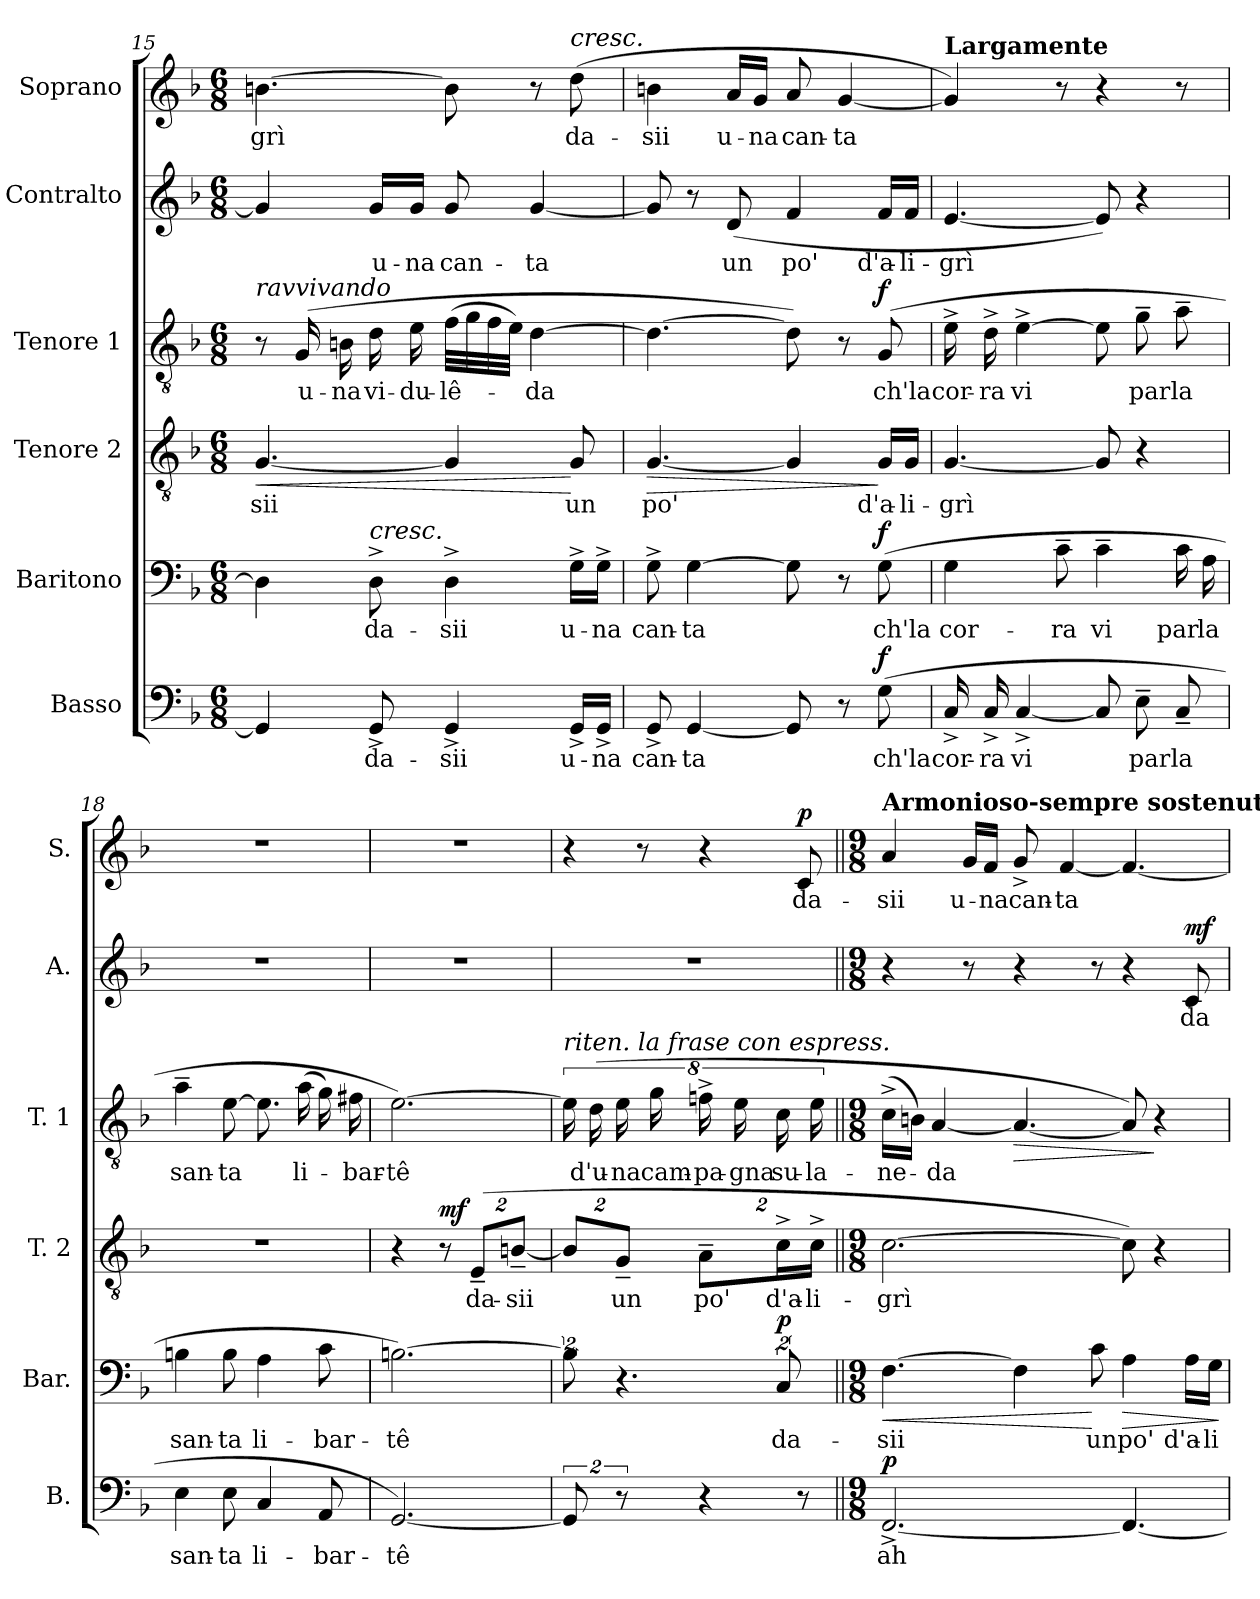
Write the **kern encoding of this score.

**kern	**text	**dynam	**kern	**text	**dynam	**kern	**text	**dynam	**kern	**text	**dynam	**kern	**text	**dynam	**kern	**text	**dynam
*part6	*part6	*part6	*part5	*part5	*part5	*part4	*part4	*part4	*part3	*part3	*part3	*part2	*part2	*part2	*part1	*part1	*part1
*staff6	*staff6	*staff6	*staff5	*staff5	*staff5	*staff4	*staff4	*staff4	*staff3	*staff3	*staff3	*staff2	*staff2	*staff2	*staff1	*staff1	*staff1
*I"Basso	*	*	*I"Baritono	*	*	*I"Tenore 2	*	*	*I"Tenore 1	*	*	*I"Contralto	*	*	*I"Soprano	*	*
*I'B.	*	*	*I'Bar.	*	*	*I'T. 2	*	*	*I'T. 1	*	*	*I'A.	*	*	*I'S.	*	*
*clefF4	*	*	*clefF4	*	*	*clefGv2	*	*	*clefGv2	*	*	*clefG2	*	*	*clefG2	*	*
*k[b-]	*	*	*k[b-]	*	*	*k[b-]	*	*	*k[b-]	*	*	*k[b-]	*	*	*k[b-]	*	*
*M6/8	*	*	*M6/8	*	*	*M6/8	*	*	*M6/8	*	*	*M6/8	*	*	*M6/8	*	*
=15	=15	=15	=15	=15	=15	=15	=15	=15	=15	=15	=15	=15	=15	=15	=15	=15	=15
!	!	!	!	!	!	!	!	!	!LO:TX:a:i:t=ravvivando	!	!	!	!	!	!	!	!
!	!	!	!	!	!	!	!LO:LY:b	!LO:HP:b	!	!	!	!	!	!	!	!LO:LY:b	!
4GG/]	.	.	4D\]	.	.	[4.G/	-sii	<	8r	.	.	4g/]	.	.	[4.bn\	-grì	.
!	!	!	!	!	!	!	!	!	!	!LO:LY:b	!	!	!	!	!	!	!
.	.	.	.	.	.	.	.	.	(>16G/	u-	.	.	.	.	.	.	.
!	!	!	!	!	!	!	!	!	!	!LO:LY:b	!	!	!	!	!	!	!
.	.	.	.	.	.	.	.	.	16Bn\	-na	.	.	.	.	.	.	.
!	!	!	!LO:TX:a:i:t=cresc.	!	!	!	!	!	!	!	!	!	!	!	!	!	!
!	!LO:LY:b	!	!	!LO:LY:b	!	!	!	!	!	!LO:LY:b	!	!	!LO:LY:b	!	!	!	!
8GG^/	da-	.	8D^\	da-	.	.	.	.	16d\	vi-	.	16g/LL	u-	.	.	.	.
!	!	!	!	!	!	!	!	!	!	!LO:LY:b	!	!	!LO:LY:b	!	!	!	!
.	.	.	.	.	.	.	.	.	16e\	-du-	.	16g/JJ	-na	.	.	.	.
!	!LO:LY:b	!	!	!LO:LY:b	!	!	!	!	!	!LO:LY:b	!	!	!LO:LY:b	!	!	!	!
4GG^/	-sii	.	4D^\	-sii	.	4G/]	.	.	(>32f\LLL	-lê-	.	8g/	can-	.	8b\]	.	.
.	.	.	.	.	.	.	.	.	32g\	.	.	.	.	.	.	.	.
.	.	.	.	.	.	.	.	.	32f\	.	.	.	.	.	.	.	.
.	.	.	.	.	.	.	.	.	32e\JJJ)	.	.	.	.	.	.	.	.
!	!	!	!	!	!	!	!	!	!	!LO:LY:b	!	!	!LO:LY:b	!	!	!	!
.	.	.	.	.	.	.	.	.	[4d\	-da	.	[4g/	-ta	.	8r	.	.
!	!	!	!	!	!	!	!	!	!	!	!	!	!	!	!LO:TX:a:i:t=cresc.	!	!
!	!LO:LY:b	!	!	!LO:LY:b	!	!	!LO:LY:b	!	!	!	!	!	!	!	!	!LO:LY:b	!
16GG^/LL	u-	.	16G^\LL	u-	.	8G/	un	[	.	.	.	.	.	.	(>8dd\	da-	.
!	!LO:LY:b	!	!	!LO:LY:b	!	!	!	!	!	!	!	!	!	!	!	!	!
16GG^/JJ	-na	.	16G^\JJ	-na	.	.	.	.	.	.	.	.	.	.	.	.	.
=16	=16	=16	=16	=16	=16	=16	=16	=16	=16	=16	=16	=16	=16	=16	=16	=16	=16
!	!LO:LY:b	!	!	!LO:LY:b	!	!	!LO:LY:b	!LO:HP:b	!	!	!	!	!	!	!	!LO:LY:b	!
8GG^/	can-	.	8G^\	can-	.	[4.G/	po'	>	4.d\_	.	.	8g/]	.	.	4bn\	-sii	.
!	!LO:LY:b	!	!	!LO:LY:b	!	!	!	!	!	!	!	!	!	!	!	!	!
[4GG/	-ta	.	[4G\	-ta	.	.	.	.	.	.	.	8r	.	.	.	.	.
!	!	!	!	!	!	!	!	!	!	!	!	!	!LO:LY:b	!	!	!LO:LY:b	!
.	.	.	.	.	.	.	.	.	.	.	.	(>8d/	un	.	16a/LL	u-	.
!	!	!	!	!	!	!	!	!	!	!	!	!	!	!	!	!LO:LY:b	!
.	.	.	.	.	.	.	.	.	.	.	.	.	.	.	16g/JJ	-na	.
!	!	!	!	!	!	!	!	!	!	!	!	!	!LO:LY:b	!	!	!LO:LY:b	!
8GG/]	.	.	8G\]	.	.	4G/]	.	.	8d\])	.	.	4f/	po'	.	8a/	can-	.
!	!	!	!	!	!	!	!	!	!	!	!	!	!	!	!	!LO:LY:b	!
8r	.	.	8r	.	.	.	.	.	8r	.	.	.	.	.	[4g/	-ta	.
!	!LO:LY:b	!LO:DY:a	!	!LO:LY:b	!LO:DY:a	!	!LO:LY:b	!	!	!LO:LY:b	!LO:DY:a	!	!LO:LY:b	!	!	!	!
(>8G\	ch'la	f	(>8G\	ch'la	f	16G/LL	d'a-	]	(>8G/	ch'la	f	16f/LL	d'a-	.	.	.	.
!	!	!	!	!	!	!	!LO:LY:b	!	!	!	!	!	!LO:LY:b	!	!	!	!
.	.	.	.	.	.	16G/JJ	-li-	.	.	.	.	16f/JJ	-li-	.	.	.	.
=17	=17	=17	=17	=17	=17	=17	=17	=17	=17	=17	=17	=17	=17	=17	=17	=17	=17
!	!	!	!	!	!	!	!	!	!	!	!	!	!	!	!LO:TX:a:B:t=Largamente	!	!
!	!LO:LY:b	!	!	!LO:LY:b	!	!	!LO:LY:b	!	!	!LO:LY:b	!	!	!LO:LY:b	!	!	!	!
16C^/	cor-	.	4G\	cor-	.	[4.G/	-grì	.	16e^\	cor-	.	[4.e/	-grì	.	4g/])	.	.
!	!LO:LY:b	!	!	!	!	!	!	!	!	!LO:LY:b	!	!	!	!	!	!	!
16C^/	-ra	.	.	.	.	.	.	.	16d^\	-ra	.	.	.	.	.	.	.
!	!LO:LY:b	!	!	!	!	!	!	!	!	!LO:LY:b	!	!	!	!	!	!	!
[4C^/	vi	.	.	.	.	.	.	.	[4e^\	vi	.	.	.	.	.	.	.
!	!	!	!	!LO:LY:b	!	!	!	!	!	!	!	!	!	!	!	!	!
.	.	.	8c~\	-ra	.	.	.	.	.	.	.	.	.	.	8r	.	.
!	!	!	!	!LO:LY:b	!	!	!	!	!	!	!	!	!	!	!	!	!
8C/]	.	.	4c~\	vi	.	8G/]	.	.	8e\]	.	.	8e/])	.	.	4r	.	.
!	!LO:LY:b	!	!	!	!	!	!	!	!	!LO:LY:b	!	!	!	!	!	!	!
8E~\	par	.	.	.	.	4r	.	.	8g~\	par	.	4r	.	.	.	.	.
!	!LO:LY:b	!	!	!LO:LY:b	!	!	!	!	!	!LO:LY:b	!	!	!	!	!	!	!
8C~/	la	.	16c\	par	.	.	.	.	8a~\	la	.	.	.	.	8r	.	.
!	!	!	!	!LO:LY:b	!	!	!	!	!	!	!	!	!	!	!	!	!
.	.	.	16A\	la	.	.	.	.	.	.	.	.	.	.	.	.	.
!!LO:LB:g=z
=18	=18	=18	=18	=18	=18	=18	=18	=18	=18	=18	=18	=18	=18	=18	=18	=18	=18
!	!LO:LY:b	!	!	!LO:LY:b	!	!	!	!	!	!LO:LY:b	!	!	!	!	!	!	!
4E\	san-	.	4Bn\	san-	.	2.r	.	.	4a~\	san-	.	2.r	.	.	2.r	.	.
!	!LO:LY:b	!	!	!LO:LY:b	!	!	!	!	!	!LO:LY:b	!	!	!	!	!	!	!
8E\	-ta	.	8B\	-ta	.	.	.	.	[8e\	-ta	.	.	.	.	.	.	.
!	!LO:LY:b	!	!	!LO:LY:b	!	!	!	!	!	!	!	!	!	!	!	!	!
4C/	li-	.	4A\	li-	.	.	.	.	8.e\]	.	.	.	.	.	.	.	.
!	!	!	!	!	!	!	!	!	!	!LO:LY:b	!	!	!	!	!	!	!
.	.	.	.	.	.	.	.	.	(>16a\	li-	.	.	.	.	.	.	.
!	!LO:LY:b	!	!	!LO:LY:b	!	!	!	!	!	!	!	!	!	!	!	!	!
8AA/	-bar-	.	8c\	-bar-	.	.	.	.	16g\)	.	.	.	.	.	.	.	.
!	!	!	!	!	!	!	!	!	!	!LO:LY:b	!	!	!	!	!	!	!
.	.	.	.	.	.	.	.	.	16f#X\	-bar-	.	.	.	.	.	.	.
=19	=19	=19	=19	=19	=19	=19	=19	=19	=19	=19	=19	=19	=19	=19	=19	=19	=19
!	!LO:LY:b	!	!	!LO:LY:b	!	!	!	!	!	!LO:LY:b	!	!	!	!	!	!	!
[2.GG/)	-tê	.	[2.Bn\)	-tê	.	4r	.	.	[2.e\)	-tê	.	2.r	.	.	2.r	.	.
!	!	!	!	!	!	!	!	!LO:DY:a	!	!	!	!	!	!	!	!	!
.	.	.	.	.	.	8r	.	mf	.	.	.	.	.	.	.	.	.
!	!	!	!	!	!	!	!LO:LY:b	!	!	!	!	!	!	!	!	!	!
.	.	.	.	.	.	(>16%3E~/L	da-	.	.	.	.	.	.	.	.	.	.
!	!	!	!	!	!	!	!LO:LY:b	!	!	!	!	!	!	!	!	!	!
.	.	.	.	.	.	[16%3Bn~/J	-sii	.	.	.	.	.	.	.	.	.	.
=20	=20	=20	=20	=20	=20	=20	=20	=20	=20	=20	=20	=20	=20	=20	=20	=20	=20
!	!	!	!	!	!	!	!	!	!LO:TX:a:i:t=riten. la frase con espress.	!	!	!	!	!	!	!	!
16%3GG/]	.	.	16%3B\]	.	.	16%3Bn/L]	.	.	32%3e\]	.	.	2.r	.	.	4r	.	.
!	!	!	!	!	!	!	!	!	!	!LO:LY:b	!	!	!	!	!	!	!
.	.	.	.	.	.	.	.	.	(>32%3d\	d'u-	.	.	.	.	.	.	.
!	!	!	!	!	!	!	!LO:LY:b	!	!	!LO:LY:b	!	!	!	!	!	!	!
16%3r	.	.	4.r	.	.	16%3G~/J	un	.	32%3e\	-na	.	.	.	.	.	.	.
.	.	.	.	.	.	.	.	.	.	.	.	.	.	.	8r	.	.
!	!	!	!	!	!	!	!	!	!	!LO:LY:b	!	!	!	!	!	!	!
.	.	.	.	.	.	.	.	.	32%3g\	cam-	.	.	.	.	.	.	.
!	!	!	!	!	!	!	!LO:LY:b	!	!	!LO:LY:b	!	!	!	!	!	!	!
4r	.	.	.	.	.	16%3A~\L	po'	.	32%3fn^\	-pa-	.	.	.	.	4r	.	.
!	!	!	!	!	!	!	!	!	!	!LO:LY:b	!	!	!	!	!	!	!
.	.	.	.	.	.	.	.	.	32%3e\	-gna	.	.	.	.	.	.	.
!	!	!	!	!LO:LY:b	!LO:DY:a	!	!LO:LY:b	!	!	!LO:LY:b	!	!	!	!	!	!	!
.	.	.	16%3C/	da-	p	32%3c^\L	d'a-	.	32%3c\	su-	.	.	.	.	.	.	.
!	!	!	!	!	!	!	!	!	!	!	!	!	!	!	!	!LO:LY:b	!LO:DY:a
8r	.	.	.	.	.	.	.	.	.	.	.	.	.	.	8c/	da-	p
!	!	!	!	!	!	!	!LO:LY:b	!	!	!LO:LY:b	!	!	!	!	!	!	!
.	.	.	.	.	.	32%3c^\JJ	-li-	.	32%3e\	-la-	.	.	.	.	.	.	.
=21||	=21||	=21||	=21||	=21||	=21||	=21||	=21||	=21||	=21||	=21||	=21||	=21||	=21||	=21||	=21||	=21||	=21||
*M9/8	*	*	*M9/8	*	*	*M9/8	*	*	*M9/8	*	*	*M9/8	*	*	*M9/8	*	*
!	!	!	!	!	!	!	!	!	!	!	!	!	!	!	!LO:TX:a:B:t=Armonioso-sempre sostenuto	!	!
!	!LO:LY:b	!LO:DY:a	!	!LO:LY:b	!LO:HP:b	!	!LO:LY:b	!	!	!LO:LY:b	!	!	!	!	!	!LO:LY:b	!
[2.FF^/	ah	p	[4.F\	-sii	<	[2.c\	-grì	.	(>16c^\LL	-ne-	.	4r	.	.	4a/	-sii	.
.	.	.	.	.	.	.	.	.	16Bn\JJ)	.	.	.	.	.	.	.	.
!	!	!	!	!	!	!	!	!	!	!LO:LY:b	!	!	!	!	!	!	!
.	.	.	.	.	.	.	.	.	[4A/	-da	.	.	.	.	.	.	.
!	!	!	!	!	!	!	!	!	!	!	!	!	!	!	!	!LO:LY:b	!
.	.	.	.	.	.	.	.	.	.	.	.	8r	.	.	16g/LL	u-	.
!	!	!	!	!	!	!	!	!	!	!	!	!	!	!	!	!LO:LY:b	!
.	.	.	.	.	.	.	.	.	.	.	.	.	.	.	16f/JJ	-na	.
!	!	!	!	!	!	!	!	!	!	!	!LO:HP:b	!	!	!	!	!LO:LY:b	!
.	.	.	4F\]	.	.	.	.	.	4.A/_	.	>	4r	.	.	8g^/	can-	.
!	!	!	!	!	!	!	!	!	!	!	!	!	!	!	!	!LO:LY:b	!
.	.	.	.	.	.	.	.	.	.	.	.	.	.	.	[4f/	-ta	.
!	!	!	!	!LO:LY:b	!	!	!	!	!	!	!	!	!	!	!	!	!
.	.	.	8c\	un	[	.	.	.	.	.	.	8r	.	.	.	.	.
!	!	!	!	!LO:LY:b	!LO:HP:b	!	!	!	!	!	!	!	!	!	!	!	!
4.FF/_	.	.	4A\	po'	>	8c\])	.	.	8A/])	.	.	4r	.	.	4.f/_	.	.
.	.	.	.	.	.	4r	.	.	4r	.	]	.	.	.	.	.	.
!	!	!	!	!LO:LY:b	!	!	!	!	!	!	!	!	!LO:LY:b	!LO:DY:a	!	!	!
.	.	.	16A\LL	d'a-	.	.	.	.	.	.	.	8c/	da-	mf	.	.	.
!	!	!	!	!LO:LY:b	!	!	!	!	!	!	!	!	!	!	!	!	!
.	.	.	16G\JJ	-li-	.	.	.	.	.	.	.	.	.	.	.	.	.
.	.	.	.	.	]	.	.	.	.	.	.	.	.	.	.	.	.
=	=	=	=	=	=	=	=	=	=	=	=	=	=	=	=	=	=
*-	*-	*-	*-	*-	*-	*-	*-	*-	*-	*-	*-	*-	*-	*-	*-	*-	*-
